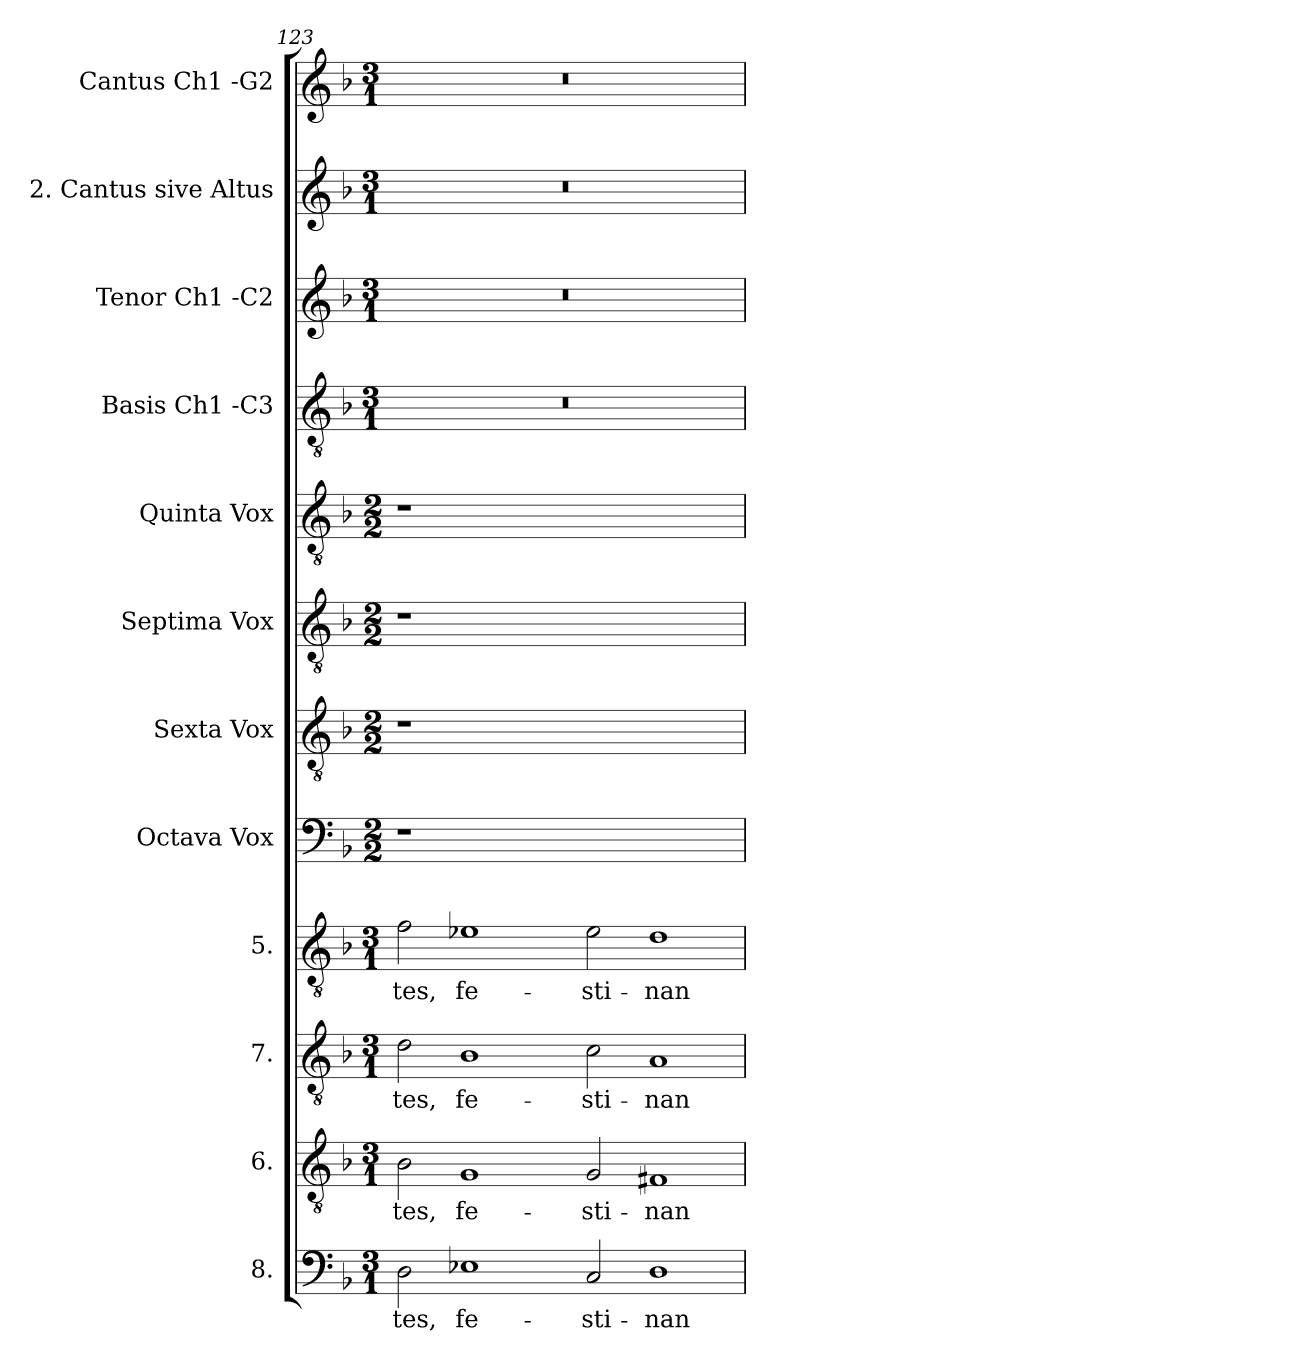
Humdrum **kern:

**kern	**text	**kern	**text	**kern	**text	**kern	**text	**kern	**kern	**kern	**kern	**kern	**kern	**kern	**kern
*part12	*part12	*part11	*part11	*part10	*part10	*part9	*part9	*part8	*part7	*part6	*part5	*part4	*part3	*part2	*part1
*staff12	*staff12	*staff11	*staff11	*staff10	*staff10	*staff9	*staff9	*staff8	*staff7	*staff6	*staff5	*staff4	*staff3	*staff2	*staff1
*I"8.	*	*I"6.	*	*I"7.	*	*I"5.	*	*I"Octava  Vox	*I"Sexta  Vox	*I"Septima  Vox	*I"Quinta  Vox	*I"Basis  Ch1 -C3	*I"Tenor  Ch1 -C2	*I"2. Cantus sive  Altus	*I"Cantus  Ch1 -G2
*	*	*	*	*	*	*	*	*	*	*	*	*I'B	*I'T	*I'A	*I'C
*clefF4	*	*clefGv2	*	*clefGv2	*	*clefGv2	*	*clefF4	*clefGv2	*clefGv2	*clefGv2	*clefGv2	*clefG2	*clefG2	*clefG2
*k[b-]	*	*k[b-]	*	*k[b-]	*	*k[b-]	*	*k[b-]	*k[b-]	*k[b-]	*k[b-]	*k[b-]	*k[b-]	*k[b-]	*k[b-]
*F:	*	*F:	*	*F:	*	*F:	*	*F:	*F:	*F:	*F:	*F:	*F:	*F:	*F:
*M3/1	*	*M3/1	*	*M3/1	*	*M3/1	*	*M2/2	*M2/2	*M2/2	*M2/2	*M3/1	*M3/1	*M3/1	*M3/1
=123	=123	=123	=123	=123	=123	=123	=123	=123	=123	=123	=123	=123	=123	=123	=123
!	!LO:LY:b:cj	!	!LO:LY:b:cj	!	!LO:LY:b:cj	!	!LO:LY:b:cj	!	!	!	!	!	!	!	!
2D\	-tes,	2B-\	-tes,	2d\	-tes,	2f\	-tes,	1r	1r	1r	1r	0.r	0.r	0.r	0.r
!	!LO:LY:b:cj	!	!LO:LY:b:cj	!	!LO:LY:b:cj	!	!LO:LY:b:cj	!	!	!	!	!	!	!	!
1E-X	fe-	1G	fe-	1B-	fe-	1e-X	fe-	.	.	.	.	.	.	.	.
.	.	.	.	.	.	.	.	0ryy	0ryy	0ryy	0ryy	.	.	.	.
!	!LO:LY:b:cj	!	!LO:LY:b:cj	!	!LO:LY:b:cj	!	!LO:LY:b:cj	!	!	!	!	!	!	!	!
2C/	-sti-	2G/	-sti-	2c\	-sti-	2e-\	-sti-	.	.	.	.	.	.	.	.
!	!LO:LY:b:cj	!	!LO:LY:b:cj	!	!LO:LY:b:cj	!	!LO:LY:b:cj	!	!	!	!	!	!	!	!
1D	-nan-	1F#X	-nan-	1A	-nan-	1d	-nan-	.	.	.	.	.	.	.	.
=	=	=	=	=	=	=	=	=	=	=	=	=	=	=	=
*-	*-	*-	*-	*-	*-	*-	*-	*-	*-	*-	*-	*-	*-	*-	*-
